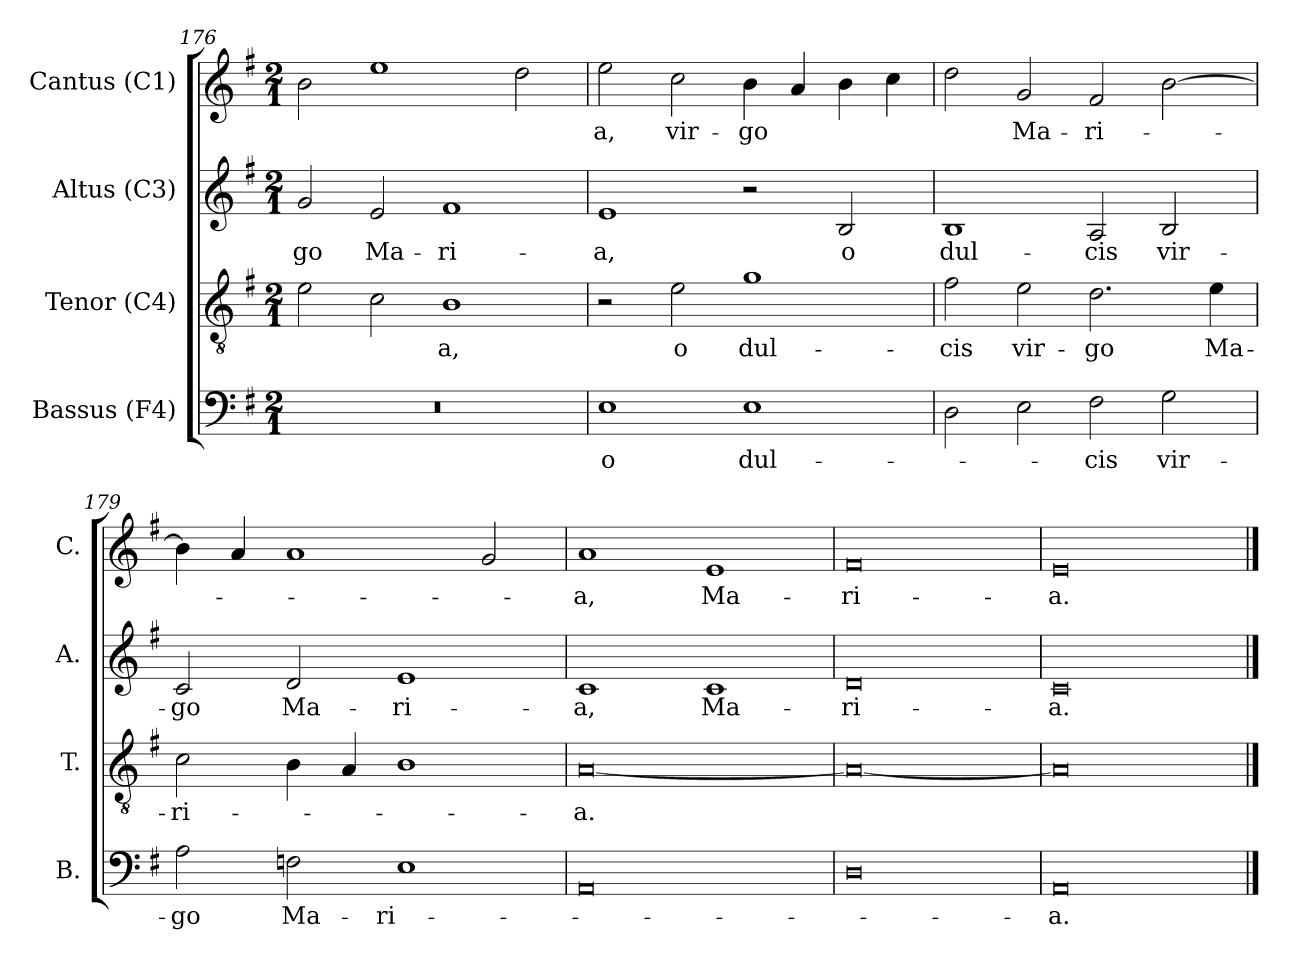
**kern	**text	**kern	**text	**kern	**text	**kern	**text
*part4	*part4	*part3	*part3	*part2	*part2	*part1	*part1
*staff4	*staff4	*staff3	*staff3	*staff2	*staff2	*staff1	*staff1
*I"Bassus (F4)	*	*I"Tenor (C4)	*	*I"Altus (C3)	*	*I"Cantus (C1)	*
*I'B.	*	*I'T.	*	*I'A.	*	*I'C.	*
!!LO:LB:g=z
*clefF4	*	*clefGv2	*	*clefG2	*	*clefG2	*
*	*	*ITrd7c12	*	*ITrd7c12	*	*	*
*k[f#]	*	*k[f#]	*	*k[f#]	*	*k[f#]	*
*G:	*	*G:	*	*G:	*	*G:	*
*M2/1	*	*M2/1	*	*M2/1	*	*M2/1	*
=176	=176	=176	=176	=176	=176	=176	=176
!LO:N:vis=1	!	!	!	!	!	!	!
!	!	!	!	!	!LO:LY:b:color=#000000	!	!
0r	.	2Ei\	.	2Gi/	-go	2bi\	.
!	!	!	!	!	!LO:LY:b:color=#000000	!	!
.	.	2Ci\	.	2Ei/	Ma-	1eei	.
!	!	!	!LO:LY:b:color=#000000	!	!	!	!
!	!	!	!	!	!LO:LY:b:color=#000000	!	!
.	.	1BBi	-a,	1F#i	-ri-	.	.
.	.	.	.	.	.	2ddi\	.
=177	=177	=177	=177	=177	=177	=177	=177
!	!LO:LY:b:color=#000000	!	!	!	!	!	!
!	!	!	!	!	!LO:LY:b:color=#000000	!	!
!	!	!	!	!	!	!	!LO:LY:b:color=#000000
1Ei	o	2r	.	1Ei	-a,	2eei\	-a,
!	!	!	!LO:LY:b:color=#000000	!	!	!	!
!	!	!	!	!	!	!	!LO:LY:b:color=#000000
.	.	2Ei\	o	.	.	2cci\	vir-
!	!LO:LY:b:color=#000000	!	!	!	!	!	!
!	!	!	!LO:LY:b:color=#000000	!	!	!	!
!	!	!	!	!	!	!	!LO:LY:b:color=#000000
1Ei	dul-	1Gi	dul-	2r	.	4bi\	-go
.	.	.	.	.	.	4ai/	.
!	!	!	!	!	!LO:LY:b:color=#000000	!	!
.	.	.	.	2BBi/	o	4bi\	.
.	.	.	.	.	.	4cci\	.
=178	=178	=178	=178	=178	=178	=178	=178
!	!	!	!LO:LY:b:color=#000000	!	!	!	!
!	!	!	!	!	!LO:LY:b:color=#000000	!	!
2Di\	.	2F#i\	-cis	1BBi	dul-	2ddi\	.
!	!	!	!LO:LY:b:color=#000000	!	!	!	!
!	!	!	!	!	!	!	!LO:LY:b:color=#000000
2Ei\	.	2Ei\	vir-	.	.	2gi/	Ma-
!	!LO:LY:b:color=#000000	!	!	!	!	!	!
!	!	!	!LO:LY:b:color=#000000	!	!	!	!
!	!	!	!	!	!LO:LY:b:color=#000000	!	!
!	!	!	!	!	!	!	!LO:LY:b:color=#000000
2F#i\	-cis	2.Di\	-go	2AAi/	-cis	2f#i/	-ri-
!	!LO:LY:b:color=#000000	!	!	!	!	!	!
!	!	!	!	!	!LO:LY:b:color=#000000	!	!
2Gi\	vir-	.	.	2BBi/	vir-	[2bi\	.
!	!	!	!LO:LY:b:color=#000000	!	!	!	!
.	.	4Ei\	Ma-	.	.	.	.
!!LO:PB:g=z
=179	=179	=179	=179	=179	=179	=179	=179
!	!LO:LY:b:color=#000000	!	!	!	!	!	!
!	!	!	!LO:LY:b:color=#000000	!	!	!	!
!	!	!	!	!	!LO:LY:b:color=#000000	!	!
2Ai\	-go	2Ci\	-ri-	2Ci/	-go	4bi\]	.
.	.	.	.	.	.	4ai/	.
!	!LO:LY:b:color=#000000	!	!	!	!	!	!
!	!	!	!	!	!LO:LY:b:color=#000000	!	!
2Fi\	Ma-	4BBi\	.	2Di/	Ma-	1ai	.
.	.	4AAi/	.	.	.	.	.
!	!LO:LY:b:color=#000000	!	!	!	!	!	!
!	!	!	!	!	!LO:LY:b:color=#000000	!	!
1Ei	-ri-	1BBi	.	1Ei	-ri-	.	.
.	.	.	.	.	.	2gi/	.
=180	=180	=180	=180	=180	=180	=180	=180
!	!	!	!LO:LY:b:color=#000000	!	!	!	!
!	!	!	!	!	!LO:LY:b:color=#000000	!	!
!	!	!	!	!	!	!	!LO:LY:b:color=#000000
0AAi	.	[0AAi	-a.	1Ci	-a,	1ai	-a,
!	!	!	!	!	!LO:LY:b:color=#000000	!	!
!	!	!	!	!	!	!	!LO:LY:b:color=#000000
.	.	.	.	1Ci	Ma-	1ei	Ma-
=181	=181	=181	=181	=181	=181	=181	=181
!	!	!	!	!	!LO:LY:b:color=#000000	!	!
!	!	!	!	!	!	!	!LO:LY:b:color=#000000
0Di	.	0AAi_	.	0Di	-ri-	0f#i	-ri-
=182	=182	=182	=182	=182	=182	=182	=182
!	!LO:LY:b:color=#000000	!	!	!	!	!	!
!	!	!	!	!	!LO:LY:b:color=#000000	!	!
!	!	!	!	!	!	!	!LO:LY:b:color=#000000
0AAi	-a.	0AAi]	.	0Ci	-a.	0ei	-a.
==	==	==	==	==	==	==	==
*-	*-	*-	*-	*-	*-	*-	*-
